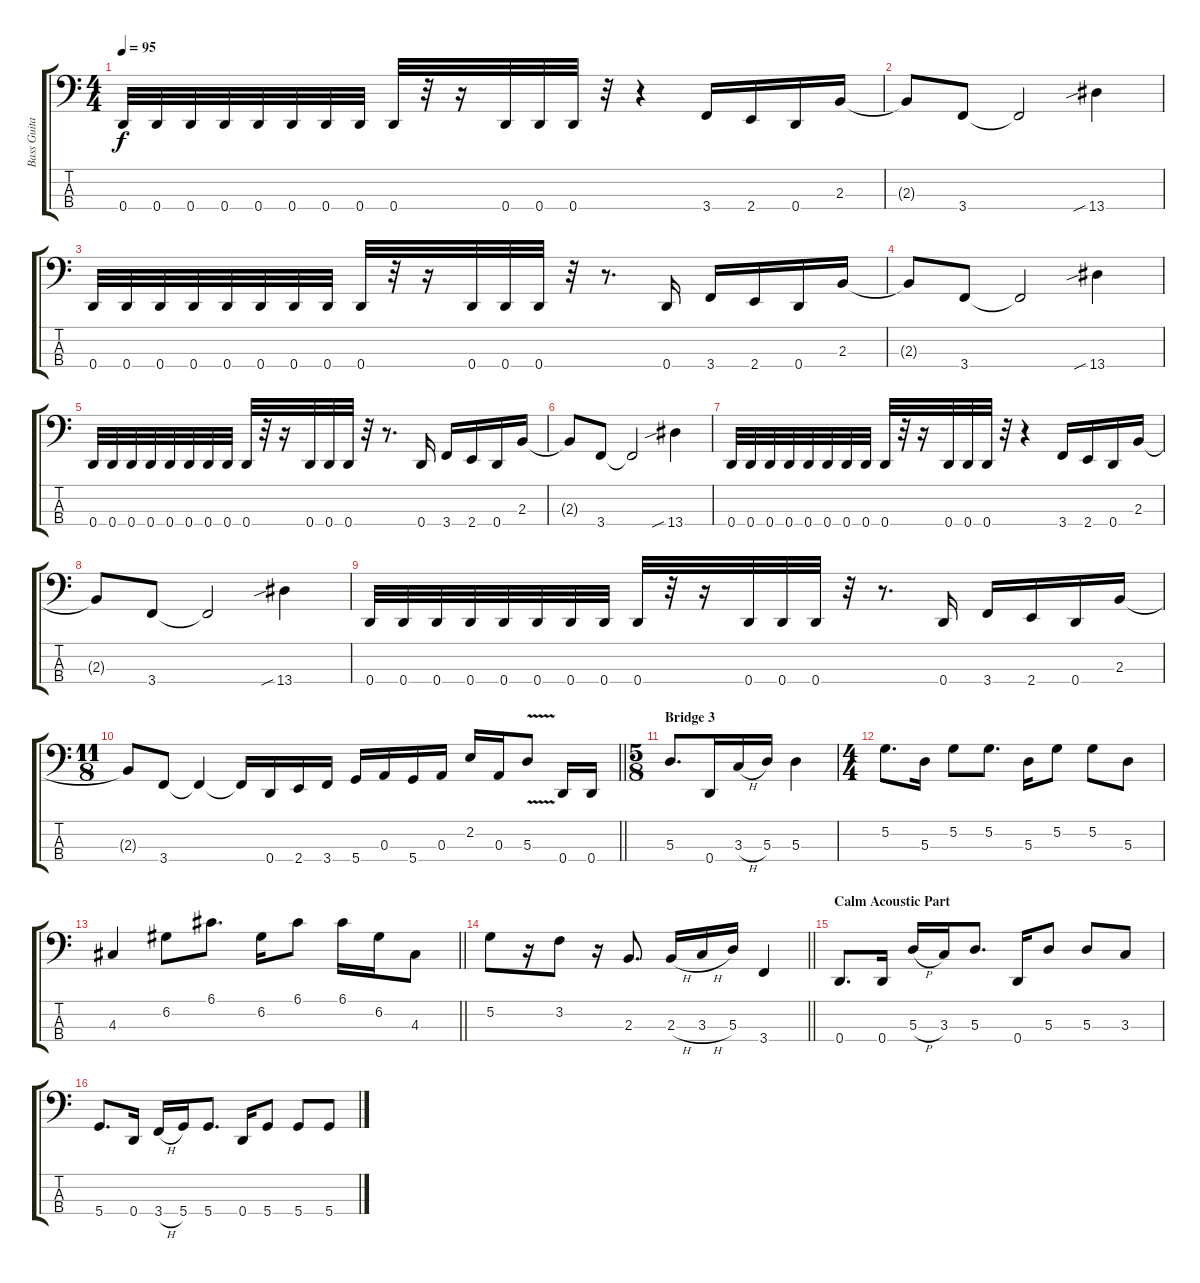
\track ("Bass Guitar" "Bass Guita") {instrument electricbassfinger}
\staff {score tabs}
\tuning (G2 D2 A1 D1) {hide}
\ts (4 4)
\tempo 95
\clef f4
\ks c
0.4.32{dy f} 0.4.32 0.4.32 0.4.32 0.4.32 0.4.32 0.4.32 0.4.32 0.4.32 r.32 r.16 0.4.32 0.4.32 0.4.32 r.32 r.4 3.4.16 2.4.16 0.4.16 2.3.16 |
2.3{t}.8 3.4.8 3.4{t}.2 13.4{sib}.4 |
0.4.32 0.4.32 0.4.32 0.4.32 0.4.32 0.4.32 0.4.32 0.4.32 0.4.32 r.32 r.16 0.4.32 0.4.32 0.4.32 r.32 r.8{d} 0.4.16 3.4.16 2.4.16 0.4.16 2.3.16 |
2.3{t}.8 3.4.8 3.4{t}.2 13.4{sib}.4 |
0.4.32 0.4.32 0.4.32 0.4.32 0.4.32 0.4.32 0.4.32 0.4.32 0.4.32 r.32 r.16 0.4.32 0.4.32 0.4.32 r.32 r.8{d} 0.4.16 3.4.16 2.4.16 0.4.16 2.3.16 |
2.3{t}.8 3.4.8 3.4{t}.2 13.4{sib}.4 |
0.4.32 0.4.32 0.4.32 0.4.32 0.4.32 0.4.32 0.4.32 0.4.32 0.4.32 r.32 r.16 0.4.32 0.4.32 0.4.32 r.32 r.4 3.4.16 2.4.16 0.4.16 2.3.16 |
2.3{t}.8 3.4.8 3.4{t}.2 13.4{sib}.4 |
0.4.32 0.4.32 0.4.32 0.4.32 0.4.32 0.4.32 0.4.32 0.4.32 0.4.32 r.32 r.16 0.4.32 0.4.32 0.4.32 r.32 r.8{d} 0.4.16 3.4.16 2.4.16 0.4.16 2.3.16 |
\ts (11 8)
\barLineRight lightlight
2.3{t}.8 3.4.8 3.4{t}.4 3.4{t}.16 0.4.16 2.4.16 3.4.16 5.4.16 0.3.16 5.4.16 0.3.16 2.2.16 0.3.16 5.3{v}.8 0.4.16 0.4.16 |
\ts (5 8)
\section ("" "Bridge 3")
5.3.8{d} 0.4.16 3.3{h}.16 5.3.16 5.3.4 |
\ts (4 4)
5.2.8{d} 5.3.16 5.2.8 5.2.8{d} 5.3.16 5.2.8 5.2.8 5.3.8 |
\barLineRight lightlight
4.3.4 6.2.8 6.1.8{d} 6.2.16 6.1.8 6.1.16 6.2.16 4.3.8 |
\barLineRight lightlight
5.2.8 r.16 3.2.8 r.16 2.3.8{d} 2.3{h}.16 3.3{h}.16 5.3.16 3.4.4 |
\section ("" "Calm Acoustic Part")
0.4.8{d} 0.4.16 5.3{h}.16 3.3.16 5.3.8{d} 0.4.16 5.3.8 5.3.8 3.3.8 |
5.4.8{d} 0.4.16 3.4{h}.16 5.4.16 5.4.8{d} 0.4.16 5.4.8 5.4.8 5.4.8
